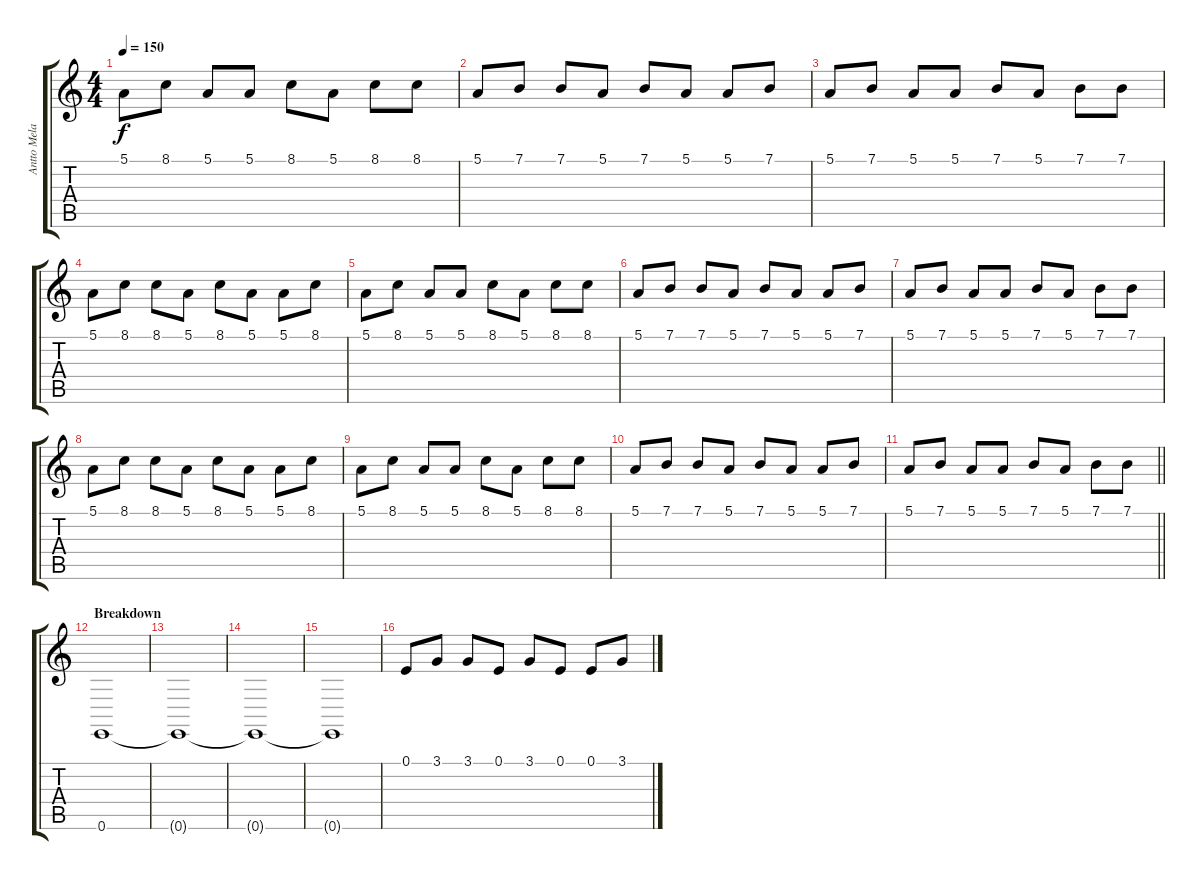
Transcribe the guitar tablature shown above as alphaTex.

\track ("Antto Melasniemi (Keyboard)" "Antto Mela") {instrument rockorgan}
\staff {score tabs}
\tuning (E4 B3 G3 D3 A2 E2) {hide}
\ts (4 4)
\tempo 150
\clef g2
\ks c
5.1.8{dy f} 8.1.8 5.1.8 5.1.8 8.1.8 5.1.8 8.1.8 8.1.8 |
5.1.8 7.1.8 7.1.8 5.1.8 7.1.8 5.1.8 5.1.8 7.1.8 |
5.1.8 7.1.8 5.1.8 5.1.8 7.1.8 5.1.8 7.1.8 7.1.8 |
5.1.8 8.1.8 8.1.8 5.1.8 8.1.8 5.1.8 5.1.8 8.1.8 |
5.1.8 8.1.8 5.1.8 5.1.8 8.1.8 5.1.8 8.1.8 8.1.8 |
5.1.8 7.1.8 7.1.8 5.1.8 7.1.8 5.1.8 5.1.8 7.1.8 |
5.1.8 7.1.8 5.1.8 5.1.8 7.1.8 5.1.8 7.1.8 7.1.8 |
5.1.8 8.1.8 8.1.8 5.1.8 8.1.8 5.1.8 5.1.8 8.1.8 |
5.1.8 8.1.8 5.1.8 5.1.8 8.1.8 5.1.8 8.1.8 8.1.8 |
5.1.8 7.1.8 7.1.8 5.1.8 7.1.8 5.1.8 5.1.8 7.1.8 |
\barLineRight lightlight
5.1.8 7.1.8 5.1.8 5.1.8 7.1.8 5.1.8 7.1.8 7.1.8 |
\section ("" "Breakdown")
0.6.1 |
0.6{t}.1 |
0.6{t}.1 |
0.6{t}.1 |
0.1.8{volume 6} 3.1.8 3.1.8 0.1.8 3.1.8 0.1.8 0.1.8 3.1.8
